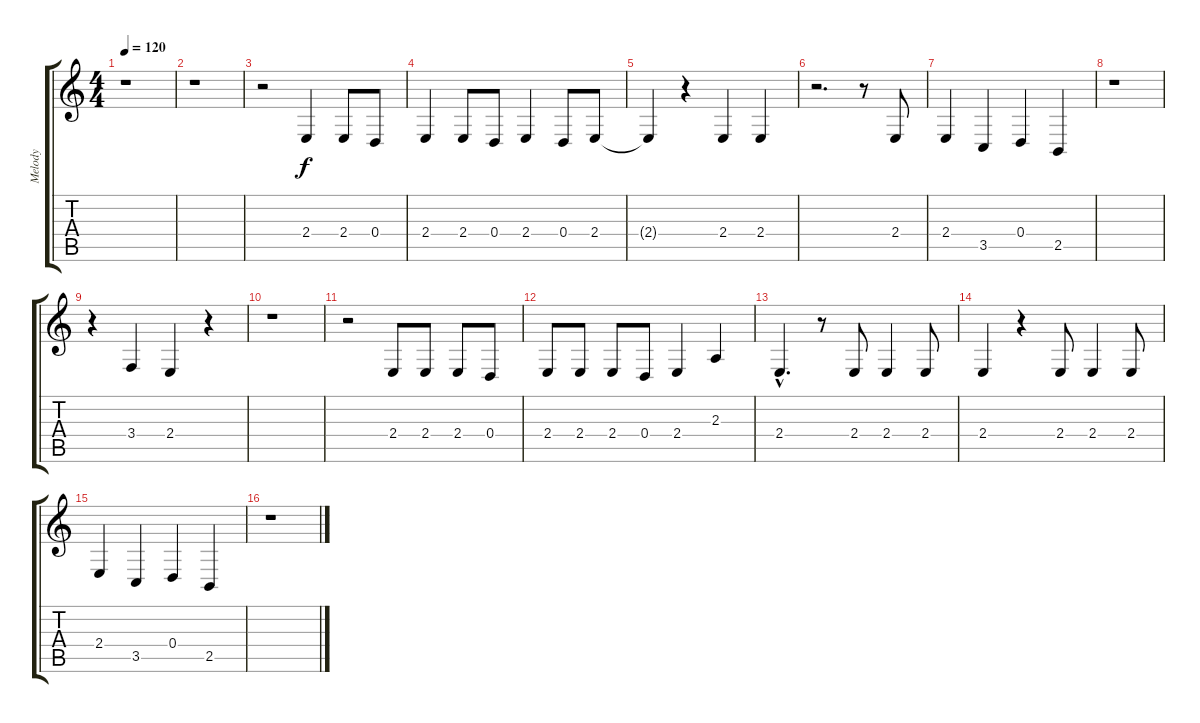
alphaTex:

\track ("Melody" "Melody") {instrument fx4atmosphere}
\staff {score tabs}
\tuning (E4 B3 G3 D3 A2 E2) {hide}
\ts (4 4)
\tempo 120
\clef g2
\ks c
r.1{dy f} |
r.1 |
r.2 2.4.4 2.4.8 0.4.8 |
2.4.4 2.4.8 0.4.8 2.4.4 0.4.8 2.4.8 |
2.4{t}.4 r.4 2.4.4 2.4.4 |
r.2{d} r.8 2.4.8 |
2.4.4 3.5.4 0.4.4 2.5.4 |
r.1 |
r.4 3.4.4 2.4.4 r.4 |
r.1 |
r.2 2.4.8 2.4.8 2.4.8 0.4.8 |
2.4.8 2.4.8 2.4.8 0.4.8 2.4.4 2.3.4 |
2.4{hac}.4{d} r.8 2.4.8 2.4.4 2.4.8 |
2.4.4 r.4 2.4.8 2.4.4 2.4.8 |
2.4.4 3.5.4 0.4.4 2.5.4 |
r.1
